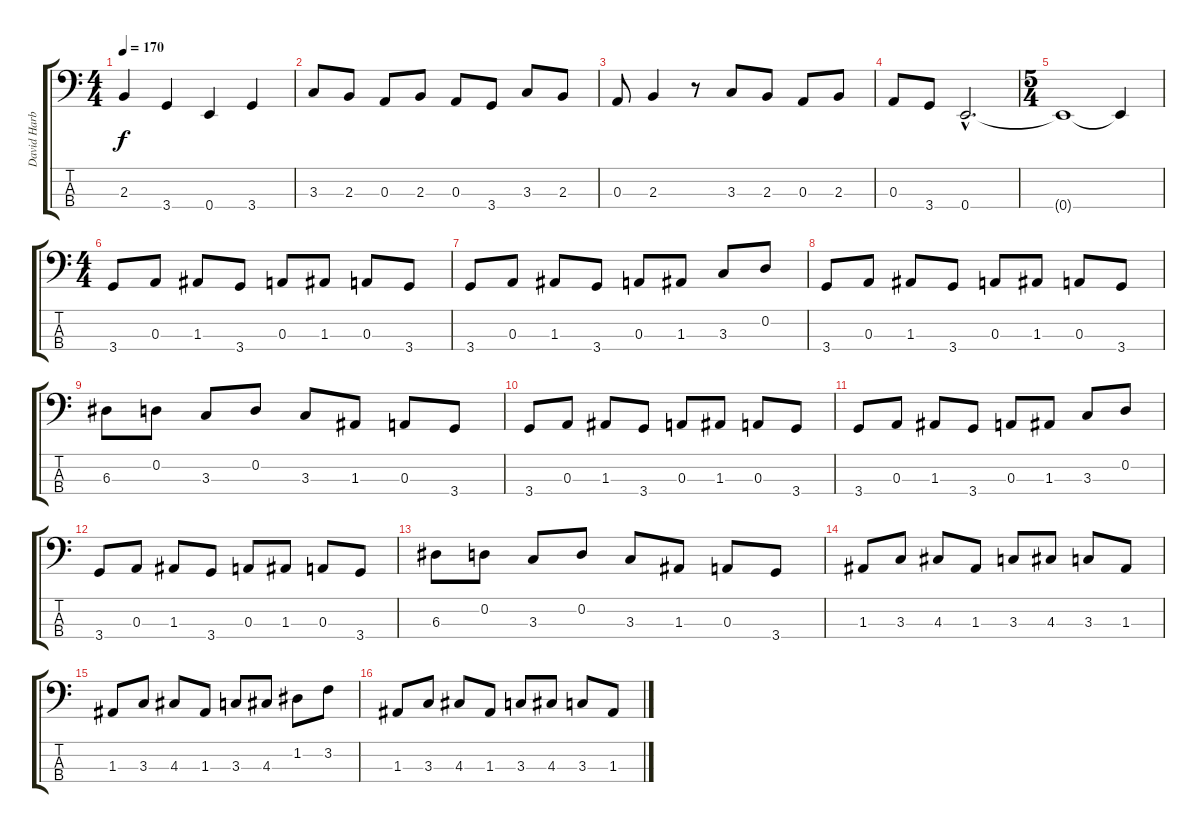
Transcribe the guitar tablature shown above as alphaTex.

\track ("David Harbour" "David Harb") {instrument electricbassfinger}
\staff {score tabs}
\tuning (G2 D2 A1 E1) {hide}
\ts (4 4)
\tempo 170
\clef f4
\ks c
2.3.4{dy f} 3.4.4 0.4.4 3.4.4 |
3.3.8 2.3.8 0.3.8 2.3.8 0.3.8 3.4.8 3.3.8 2.3.8 |
0.3.8 2.3.4 r.8 3.3.8 2.3.8 0.3.8 2.3.8 |
0.3.8 3.4.8 0.4{hac}.2{d} |
\ts (5 4)
0.4{t}.1 0.4{t}.4 |
\ts (4 4)
3.4.8 0.3.8 1.3.8 3.4.8 0.3.8 1.3.8 0.3.8 3.4.8 |
3.4.8 0.3.8 1.3.8 3.4.8 0.3.8 1.3.8 3.3.8 0.2.8 |
3.4.8 0.3.8 1.3.8 3.4.8 0.3.8 1.3.8 0.3.8 3.4.8 |
6.3.8 0.2.8 3.3.8 0.2.8 3.3.8 1.3.8 0.3.8 3.4.8 |
3.4.8 0.3.8 1.3.8 3.4.8 0.3.8 1.3.8 0.3.8 3.4.8 |
3.4.8 0.3.8 1.3.8 3.4.8 0.3.8 1.3.8 3.3.8 0.2.8 |
3.4.8 0.3.8 1.3.8 3.4.8 0.3.8 1.3.8 0.3.8 3.4.8 |
6.3.8 0.2.8 3.3.8 0.2.8 3.3.8 1.3.8 0.3.8 3.4.8 |
1.3.8 3.3.8 4.3.8 1.3.8 3.3.8 4.3.8 3.3.8 1.3.8 |
1.3.8 3.3.8 4.3.8 1.3.8 3.3.8 4.3.8 1.2.8 3.2.8 |
1.3.8 3.3.8 4.3.8 1.3.8 3.3.8 4.3.8 3.3.8 1.3.8
